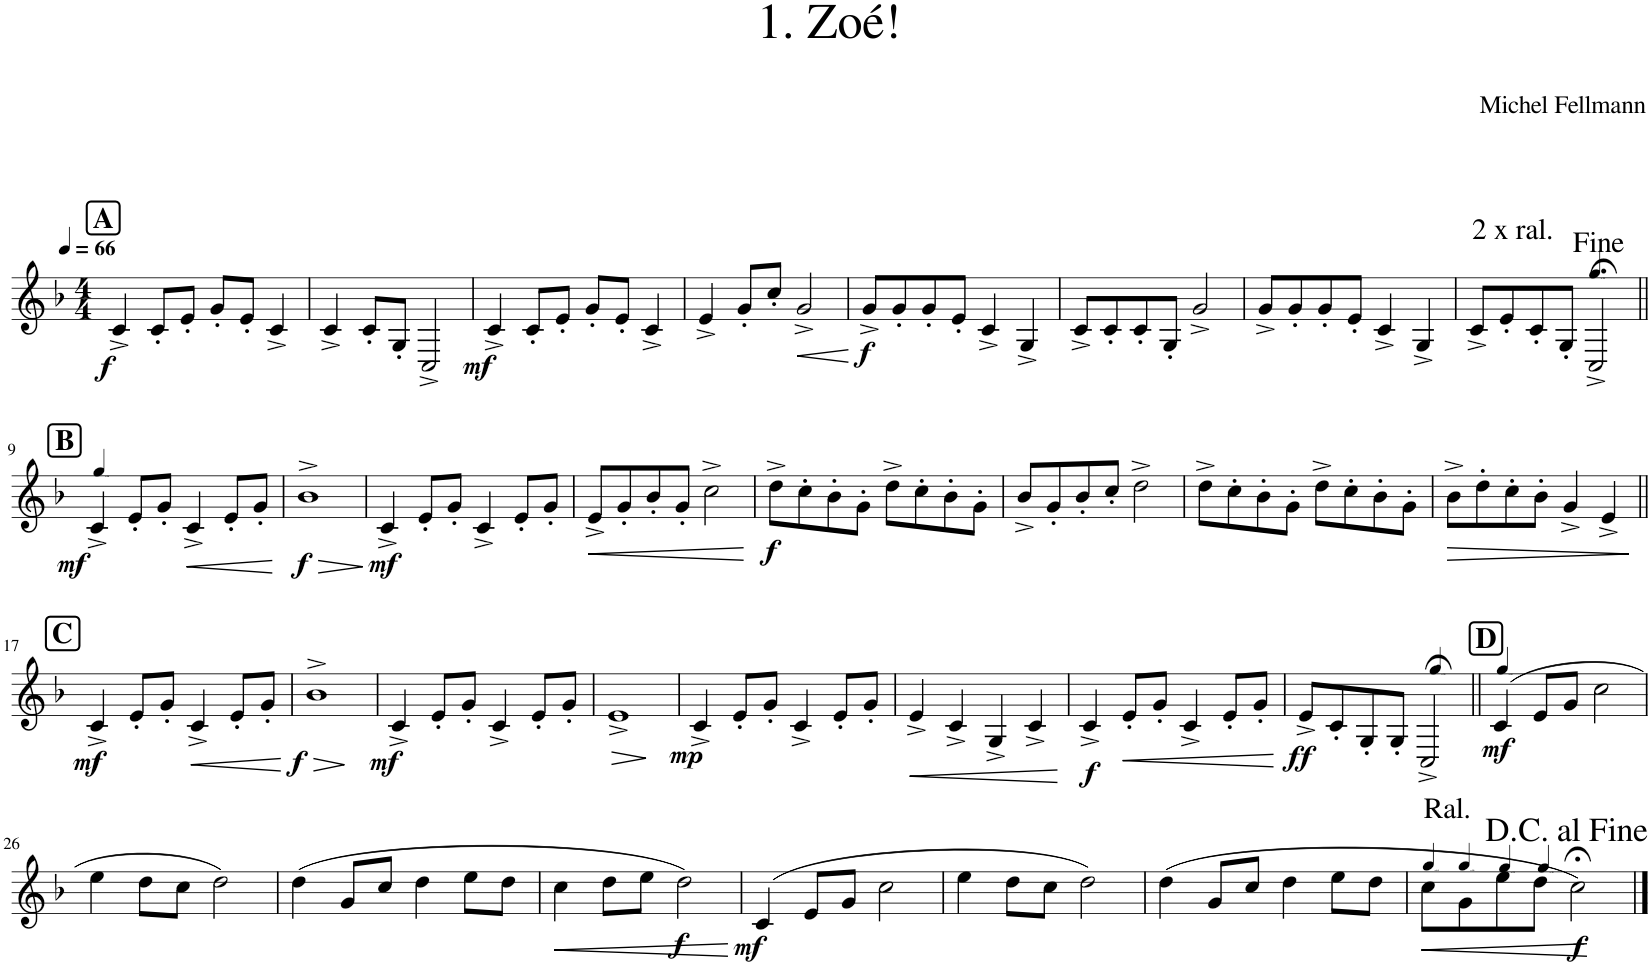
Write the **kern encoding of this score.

**kern	**dynam
*part1	*part1
*staff1	*staff1
*I"Cor en Fa	*
*I'Cor Fa	*
*clefG2	*
*Trd4c7	*
*k[b-]	*
*M4/4	*
*MM66	*
!!LO:REH:place=s1:a:B:cj:fs=14:t=A
=1	=1
!	!LO:DY:b
4c^/	f
8c'/L	.
8e'/J	.
8g'/L	.
8e'/J	.
4c^/	.
=2	=2
4c^/	.
8c'/L	.
8G'/J	.
2C^/	.
=3	=3
!	!LO:DY:b
4c^/	mf
8c'/L	.
8e'/J	.
8g'/L	.
8e'/J	.
4c^/	.
=4	=4
4e^/	.
8g'/L	.
8cc'/J	.
!	!LO:HP:b
2g^/	<
.	[
=5	=5
!	!LO:DY:b
8g^/L	f
8g'/	.
8g'/	.
8e'/J	.
4c^/	.
4G^/	.
=6	=6
8c^/L	.
8c'/	.
8c'/	.
8G'/J	.
2g^/	.
=7	=7
8g^/L	.
8g'/	.
8g'/	.
8e'/J	.
4c^/	.
4G^/	.
=8	=8
!LO:TX:a:t=2 x ral.	!
8c^/L	.
8e'/	.
8c'/	.
8G'/J	.
*MM30	*
2C;<^/	.
!!LO:LB:g=z
=9||	=9||
!!LO:REH:place=s1:a:B:cj:fs=14:t=B
*MM66	*
!	!LO:DY:b
4c^/	mf
8e'/L	.
8g'/J	.
!	!LO:HP:b
4c^/	<
8e'/L	.
8g'/J	.
.	[
=10	=10
!	!LO:HP:b
!	!LO:DY:n=1:b
1b-^	> f
.	]
=11	=11
!	!LO:DY:b
4c^/	mf
8e'/L	.
8g'/J	.
4c^/	.
8e'/L	.
8g'/J	.
=12	=12
!	!LO:HP:b
8e^/L	<
8g'/	.
8b-'/	.
8g'/J	.
2cc^\	.
.	[
=13	=13
!	!LO:DY:b
8dd^\L	f
8cc'\	.
8b-'\	.
8g'\J	.
8dd^\L	.
8cc'\	.
8b-'\	.
8g'\J	.
=14	=14
8b-^/L	.
8g'/	.
8b-'/	.
8cc'/J	.
2dd^\	.
=15	=15
8dd^\L	.
8cc'\	.
8b-'\	.
8g'\J	.
8dd^\L	.
8cc'\	.
8b-'\	.
8g'\J	.
=16	=16
!	!LO:HP:b
8b-^\L	>
8dd'\	.
8cc'\	.
8b-'\J	.
4g^/	.
4e^/	.
.	]
!!LO:LB:g=z
!!LO:REH:place=s1:a:B:cj:fs=14:t=C
=17||	=17||
!	!LO:DY:b
4c^/	mf
8e'/L	.
8g'/J	.
!	!LO:HP:b
4c^/	<
8e'/L	.
8g'/J	.
.	[
=18	=18
!	!LO:HP:b
!	!LO:DY:n=1:b
1b-^	> f
.	]
=19	=19
!	!LO:DY:b
4c^/	mf
8e'/L	.
8g'/J	.
4c^/	.
8e'/L	.
8g'/J	.
=20	=20
!	!LO:HP:b
1e^	>
.	]
=21	=21
!	!LO:DY:b
4c^/	mp
8e'/L	.
8g'/J	.
4c^/	.
8e'/L	.
8g'/J	.
=22	=22
!	!LO:HP:b
4e^/	<
4c^/	.
4G^/	.
4c^/	.
.	[
=23	=23
!	!LO:DY:b
4c^/	f
!	!LO:HP:b
8e'/L	<
8g'/J	.
4c^/	.
8e'/L	.
8g'/J	.
.	[
=24	=24
!	!LO:DY:b
8e^/L	ff
8c'/	.
8G'/	.
8G'/J	.
*MM30	*
2C;<^/	.
=25||	=25||
!!LO:REH:place=s1:a:B:cj:fs=14:t=D
*MM66	*
!	!LO:DY:b
(4c/	mf
8e/L	.
8g/J	.
2cc\	.
!!LO:LB:g=z
=26	=26
4ee\	.
8dd\L	.
8cc\J	.
2dd\)	.
=27	=27
(4dd\	.
8g/L	.
8cc/J	.
4dd\	.
8ee\L	.
8dd\J	.
=28	=28
!	!LO:HP:b
4cc\	<
8dd\L	.
8ee\J	.
!	!LO:DY:b
2dd\)	f
.	[
=29	=29
!	!LO:DY:b
(4c/	mf
8e/L	.
8g/J	.
2cc\	.
=30	=30
4ee\	.
8dd\L	.
8cc\J	.
2dd\)	.
=31	=31
(4dd\	.
8g/L	.
8cc/J	.
4dd\	.
8ee\L	.
8dd\J	.
=32	=32
*MM64	*
!LO:TX:a:t=Ral.	!
!	!LO:HP:b
8cc\L	<
*MM56	*
8g\	.
*MM50	*
8ee\	.
*MM36	*
8dd\J	.
!	!LO:DY:b
2cc;<\)	f
.	[
==	==
*-	*-
